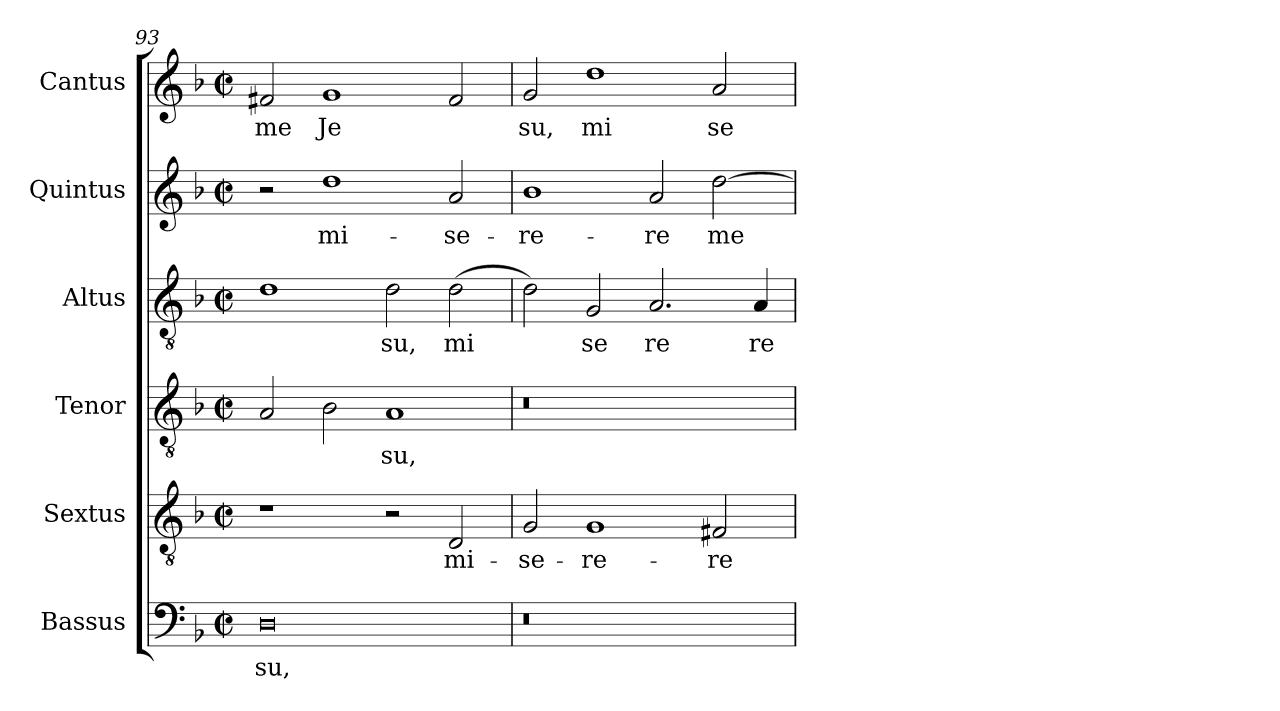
**kern	**text	**kern	**text	**kern	**text	**kern	**text	**kern	**text	**kern	**text
*part6	*part6	*part5	*part5	*part4	*part4	*part3	*part3	*part2	*part2	*part1	*part1
*staff6	*staff6	*staff5	*staff5	*staff4	*staff4	*staff3	*staff3	*staff2	*staff2	*staff1	*staff1
*I"Bassus	*	*I"Sextus	*	*I"Tenor	*	*I"Altus	*	*I"Quintus	*	*I"Cantus	*
*clefF4	*	*clefGv2	*	*clefGv2	*	*clefGv2	*	*clefG2	*	*clefG2	*
*k[b-]	*	*k[b-]	*	*k[b-]	*	*k[b-]	*	*k[b-]	*	*k[b-]	*
*F:	*	*F:	*	*F:	*	*F:	*	*F:	*	*F:	*
*M2/2	*	*M2/2	*	*M2/2	*	*M2/2	*	*M2/2	*	*M2/2	*
*met(c|)	*	*met(c|)	*	*met(c|)	*	*met(c|)	*	*met(c|)	*	*met(c|)	*
=93	=93	=93	=93	=93	=93	=93	=93	=93	=93	=93	=93
!	!LO:LY:b:cj	!	!	!	!	!	!	!	!	!	!LO:LY:b:cj
0D	su,	1r	.	2A/	.	1d	.	2r	.	2f#X/	me
!	!	!	!	!	!	!	!	!	!LO:LY:b:cj	!	!LO:LY:b:cj
.	.	.	.	2B-\	.	.	.	1dd	mi-	1g	Je
!	!	!	!	!	!LO:LY:b:cj	!	!LO:LY:b:cj	!	!	!	!
.	.	2r	.	1A	su,	2d\	su,	.	.	.	.
!	!	!	!LO:LY:b:cj	!	!	!	!LO:LY:b	!	!LO:LY:b:cj	!	!
.	.	2D/	mi-	.	.	(>2d\	mi	2a/	-se-	2f#/	.
=94	=94	=94	=94	=94	=94	=94	=94	=94	=94	=94	=94
!	!	!	!LO:LY:b:cj	!	!	!	!	!	!LO:LY:b:cj	!	!LO:LY:b:cj
0r	.	2G/	-se-	0r	.	2d\)	.	1b-	-re-	2g/	su,
!	!	!	!LO:LY:b:cj	!	!	!	!LO:LY:b:cj	!	!	!	!LO:LY:b:cj
.	.	1G	-re-	.	.	2G/	se	.	.	1dd	mi
!	!	!	!	!	!	!	!LO:LY:b:cj	!	!LO:LY:b:cj	!	!
.	.	.	.	.	.	2.A/	re	2a/	-re	.	.
!	!	!	!LO:LY:b:cj	!	!	!	!	!	!LO:LY:b	!	!LO:LY:b:cj
.	.	2F#X/	-re	.	.	.	.	[>2dd\	me-	2a/	se
!	!	!	!	!	!	!	!LO:LY:b:cj	!	!	!	!
.	.	.	.	.	.	4A/	re	.	.	.	.
=	=	=	=	=	=	=	=	=	=	=	=
*-	*-	*-	*-	*-	*-	*-	*-	*-	*-	*-	*-
